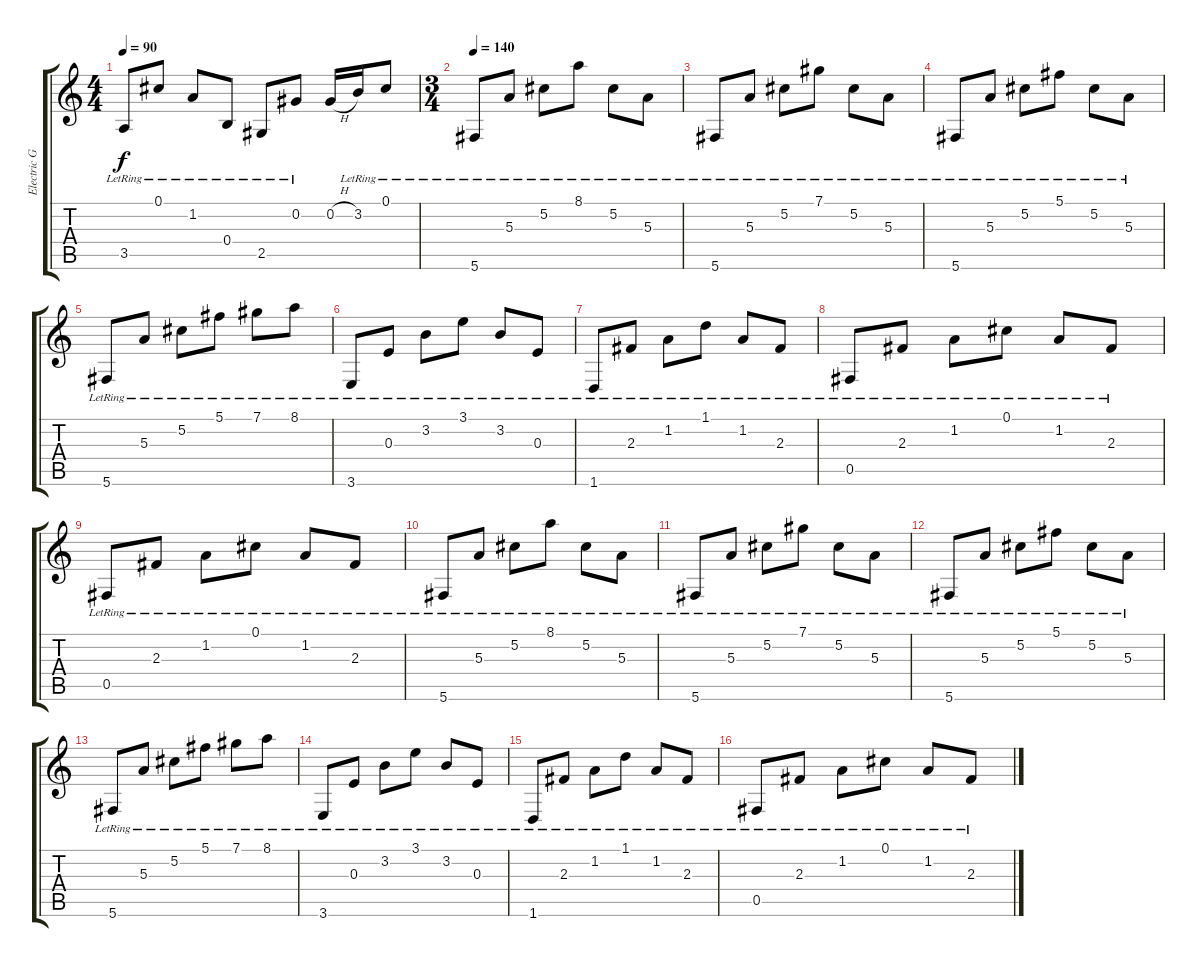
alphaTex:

\track ("Electric Guitar 1" "Electric G") {instrument distortionguitar}
\staff {score tabs}
\tuning (Db4 Ab3 E3 B2 Gb2 Db2) {hide}
\ts (4 4)
\tempo 90
\clef g2
\ks c
3.5{lr}.8{dy f} 0.1{lr}.8 1.2{lr}.8 0.4{lr}.8 2.5{lr}.8 0.2{lr}.8 0.2{h}.16 3.2{lr}.16 0.1{lr}.8 |
\ts (3 4)
\tempo 140
5.6{lr}.8{instrument electricguitarclean} 5.3{lr}.8 5.2{lr}.8 8.1{lr}.8 5.2{lr}.8 5.3{lr}.8 |
5.6{lr}.8 5.3{lr}.8 5.2{lr}.8 7.1{lr}.8 5.2{lr}.8 5.3{lr}.8 |
5.6{lr}.8 5.3{lr}.8 5.2{lr}.8 5.1{lr}.8 5.2{lr}.8 5.3{lr}.8 |
5.6{lr}.8 5.3{lr}.8 5.2{lr}.8 5.1{lr}.8 7.1{lr}.8 8.1{lr}.8 |
3.6{lr}.8 0.3{lr}.8 3.2{lr}.8 3.1{lr}.8 3.2{lr}.8 0.3{lr}.8 |
1.6{lr}.8 2.3{lr}.8 1.2{lr}.8 1.1{lr}.8 1.2{lr}.8 2.3{lr}.8 |
0.5{lr}.8 2.3{lr}.8 1.2{lr}.8 0.1{lr}.8 1.2{lr}.8 2.3{lr}.8 |
0.5{lr}.8 2.3{lr}.8 1.2{lr}.8 0.1{lr}.8 1.2{lr}.8 2.3{lr}.8 |
5.6{lr}.8 5.3{lr}.8 5.2{lr}.8 8.1{lr}.8 5.2{lr}.8 5.3{lr}.8 |
5.6{lr}.8 5.3{lr}.8 5.2{lr}.8 7.1{lr}.8 5.2{lr}.8 5.3{lr}.8 |
5.6{lr}.8 5.3{lr}.8 5.2{lr}.8 5.1{lr}.8 5.2{lr}.8 5.3{lr}.8 |
5.6{lr}.8 5.3{lr}.8 5.2{lr}.8 5.1{lr}.8 7.1{lr}.8 8.1{lr}.8 |
3.6{lr}.8 0.3{lr}.8 3.2{lr}.8 3.1{lr}.8 3.2{lr}.8 0.3{lr}.8 |
1.6{lr}.8 2.3{lr}.8 1.2{lr}.8 1.1{lr}.8 1.2{lr}.8 2.3{lr}.8 |
0.5{lr}.8 2.3{lr}.8 1.2{lr}.8 0.1{lr}.8 1.2{lr}.8 2.3{lr}.8
